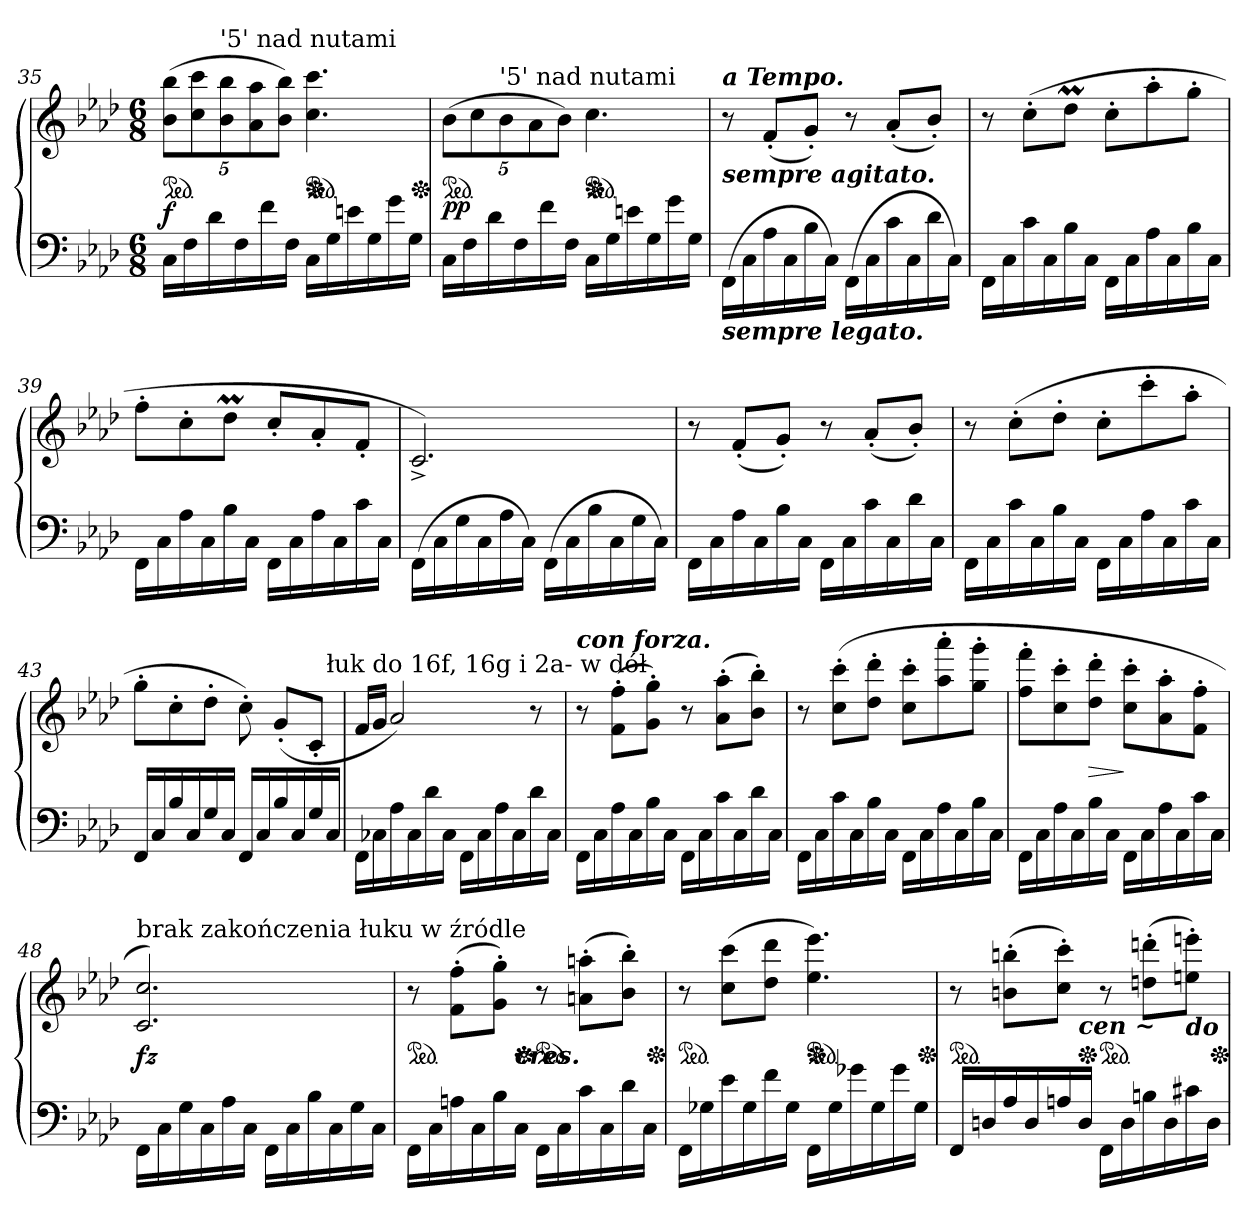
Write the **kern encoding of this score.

**kern	**kern	**dynam
*part1	*part1	*part1
*staff2	*staff1	*staff1/2
*clefF4	*clefG2	*
*k[b-e-a-d-]	*k[b-e-a-d-]	*
*M6/8	*M6/8	*
*	*ped	*
=35	=35	=35
16CLL	(40%3b- 40%3bb-L	f
16F	.	.
.	40%3cc 40%3ccc	.
16d-	.	.
!	!LO:TX:a:t='5' nad nutami	!
.	40%3b- 40%3bb-	.
16F	.	.
.	40%3a- 40%3aa-	.
16f	.	.
.	40%3b- 40%3bb-J)	.
*	*Xped	*
16FJJ	.	.
*	*ped	*
16CLL	4.cc 4.ccc	.
16G	.	.
16en	.	.
16G	.	.
16g	.	.
*	*Xped	*
16GJJ	.	.
=36	=36	=36
!	!LO:TX:a:Bi:t=poco rallent.	!
*	*ped	*
16CLL	(40%3b-L	pp
16F	.	.
.	40%3cc	.
16d-	.	.
!	!LO:TX:a:t='5' nad nutami	!
.	40%3b-	.
16F	.	.
.	40%3a-	.
16f	.	.
.	40%3b-J)	.
*	*Xped	*
16FJJ	.	.
*	*ped	*
16CLL	4.cc	.
16G	.	.
16en	.	.
16G	.	.
16g	.	.
16GJJ	.	.
=37	=37	=37
!	!LO:TX:a:Bi:t=a Tempo.	!
!	!LO:TX:b:Bi:t=sempre agitato.	!
!LO:TX:b:Bi:t=sempre legato.	!	!
(16FFLL	8r	.
16C	.	.
16A-	(8f'L	.
16C	.	.
16B-	8g'J)	.
16CJJ)	.	.
(16FFLL	8r	.
16C	.	.
16c	(8a-'L	.
16C	.	.
16d-	8b-'J)	.
16CJJ)	.	.
=38	=38	=38
16FFLL	8r	.
16C	.	.
16c	(>8cc'L	.
16C	.	.
16B-	8dd-MJ	.
16CJJ	.	.
16FFLL	8cc'L	.
16C	.	.
16A-	8aa-'	.
16C	.	.
16B-	8gg'J	.
16CJJ	.	.
=39	=39	=39
16FFLL	8ff'L	.
16C	.	.
16A-	8cc'	.
16C	.	.
16B-	8dd-MJ	.
16CJJ	.	.
16FFLL	8cc'L	.
16C	.	.
16A-	8a-'	.
16C	.	.
16c	8f'J	.
16CJJ	.	.
=40	=40	=40
(16FF\LL	2.c^>)	.
16C	.	.
16G	.	.
16C	.	.
16A-	.	.
16CJJ)	.	.
(16FFLL	.	.
16C	.	.
16B-	.	.
16C	.	.
16G	.	.
16CJJ)	.	.
=41	=41	=41
16FFLL	8r	.
16C	.	.
16A-	(8f'L	.
16C	.	.
16B-	8g'J)	.
16CJJ	.	.
16FFLL	8r	.
16C	.	.
16c	(8a-'L	.
16C	.	.
16d-	8b-'J)	.
16CJJ	.	.
=42	=42	=42
16FFLL	8r	.
16C	.	.
16c	(8cc'L	.
16C	.	.
16B-	8dd-'J	.
16CJJ	.	.
16FFLL	8cc'L	.
16C	.	.
16A-	8ccc'	.
16C	.	.
16c	8aa-'J	.
16CJJ	.	.
=43	=43	=43
*	*^	*
16FF/LL	8gg'L	2ryy	.
16C	.	.	.
16B-	8cc'	.	.
16C	.	.	.
16G	8dd-'J	.	.
16CJJ	.	.	.
16FF/LL	8cc')	.	.
16C/	.	.	.
16B-/	(>8g'L	8.ryy	.
16C/	.	.	.
16G/	8c'J	.	.
!	!	!LO:TX:a:t=łuk do 16f, 16g i 2a- w dół	!
16C/JJ	.	16ryy	.
*	*v	*v	*
=44	=44	=44
16FFLL	16fLL	.
16C-X	16gJJ	.
16A-	2a-)	.
16C-	.	.
16d-	.	.
16C-JJ	.	.
16FFLL	.	.
16C-	.	.
16A-	.	.
16C-	.	.
16d-	8r	.
16C-JJ	.	.
=45	=45	=45
!	!LO:TX:a:Bi:t=con forza.	!
16FFLL	8r	.
16C	.	.
16A-	(8f' 8ff'L	.
16C	.	.
16B-	8g' 8gg'J)	.
16CJJ	.	.
16FFLL	8r	.
16C	.	.
16c	(8a-' 8aa-'L	.
16C	.	.
16d-	8b-' 8bb-'J)	.
16CJJ	.	.
=46	=46	=46
16FFLL	8r	.
16C	.	.
16c	(8cc' 8ccc'L	.
16C	.	.
16B-	8dd-' 8ddd-'J	.
16CJJ	.	.
16FFLL	8cc' 8ccc'L	.
16C	.	.
16A-	8aa-' 8aaa-'	.
16C	.	.
16B-	8gg' 8ggg'J	.
16CJJ	.	.
=47	=47	=47
16FFLL	8ff' 8fff'L	.
16C	.	.
16A-	8cc' 8ccc'	.
16C	.	.
16B-	8dd-' 8ddd-'J	>
16CJJ	.	.
16FFLL	8cc' 8ccc'L	]
16C	.	.
16A-	8a-' 8aa-'	.
16C	.	.
16c	8f' 8ff'J	.
16CJJ	.	.
=48	=48	=48
!	!LO:TX:a:t=brak zakończenia łuku w źródle	!
16FF\LL	2.c 2.cc)	fz
16C	.	.
16G	.	.
16C	.	.
16A-	.	.
16CJJ	.	.
16FFLL	.	.
16C	.	.
16B-	.	.
16C	.	.
16G	.	.
16CJJ	.	.
=49	=49	=49
*	*^	*
*	*ped	*	*
16FFLL	8r	4ryy	.
16C	.	.	.
16An	(8f' 8ff'L	.	.
16C	.	.	.
16B-	8g' 8gg'J)	16ryy	.
!	!	!LO:TX:c:Bi:t=cres.	!
*	*Xped	*	*
16CJJ	.	4..ryy	.
*	*ped	*	*
16FFLL	8r	.	.
16C	.	.	.
16c	(8an' 8aan'L	.	.
16C	.	.	.
16d-	8b-' 8bb-'J)	.	.
*	*Xped	*	*
16CJJ	.	.	.
*	*v	*v	*
=50	=50	=50
*	*ped	*
16FFLL	8r	.
16G-X	.	.
16e-	(8cc 8cccL	.
16G-	.	.
16f	8dd- 8ddd-J	.
*	*Xped	*
16G-JJ	.	.
*	*ped	*
16FFLL	4.ee- 4.eee-)	.
16G-	.	.
16g-X	.	.
16G-	.	.
16g-	.	.
*	*Xped	*
16G-JJ	.	.
=51	=51	=51
!	!LO:TX:b:Bi:t=cres ~	!
*	*^	*
*	*ped	*	*
16FFLL	8r	4ryy	.
16Dn	.	.	.
16A-	(8bn' 8bbn'L	.	.
16D	.	.	.
16An	8cc' 8ccc'J)	16ryy	.
!	!	!LO:TX:b:Bi:t=cen ~	!
*	*Xped	*	*
16DJJ	.	4..ryy	.
*	*ped	*	*
16FFLL	8r	.	.
16D	.	.	.
16Bn	(8ddn' 8dddn'L	.	.
16D	.	.	.
!	!LO:TX:b:Bi:t=do	!	!
16c#X	8een' 8eeen'J)	.	.
*	*Xped	*	*
16DJJ	.	.	.
*	*v	*v	*
=	=	=
*-	*-	*-
